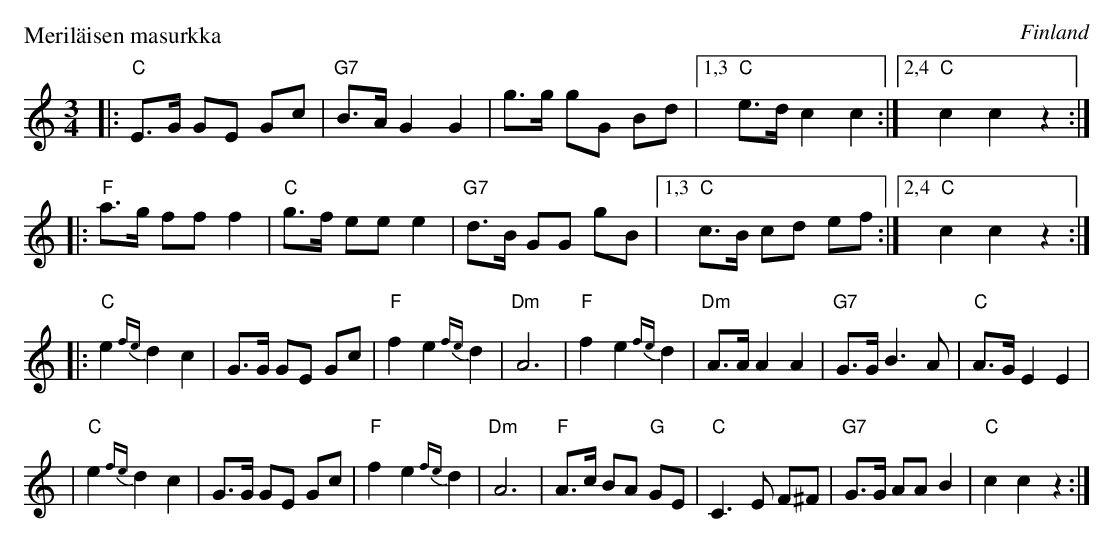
X:1
P: Meril\"aisen masurkka
O: Finland
M: 3/4
L: 1/8
K: C
|: "C"E>G GE Gc | "G7"B>A G2 G2 | g>g gG Bd |1,3 "C"e>d c2 c2 :|2,4 "C"c2 c2 z2 :|
|: "F"a>g ff f2 | "C"g>f ee e2 | "G7"d>B GG gB |1,3 "C"c>B cd ef :|2,4 "C"c2 c2 z2 :|
|: "C"e2 {fe}d2 c2 | G>G GE Gc | "F"f2 e2 {fe}d2 | "Dm"A6 \
| "F"f2 e2 {fe}d2 | "Dm"A>A A2 A2 | "G7"G>G B3 A | "C"A>G E2 E2 |
|  "C"e2 {fe}d2 c2 | G>G GE Gc | "F"f2 e2 {fe}d2 | "Dm"A6 \
| "F"A>c BA "G"GE | "C"C3 E F^F | "G7"G>G AA B2 | "C"c2 c2 z2 :|
